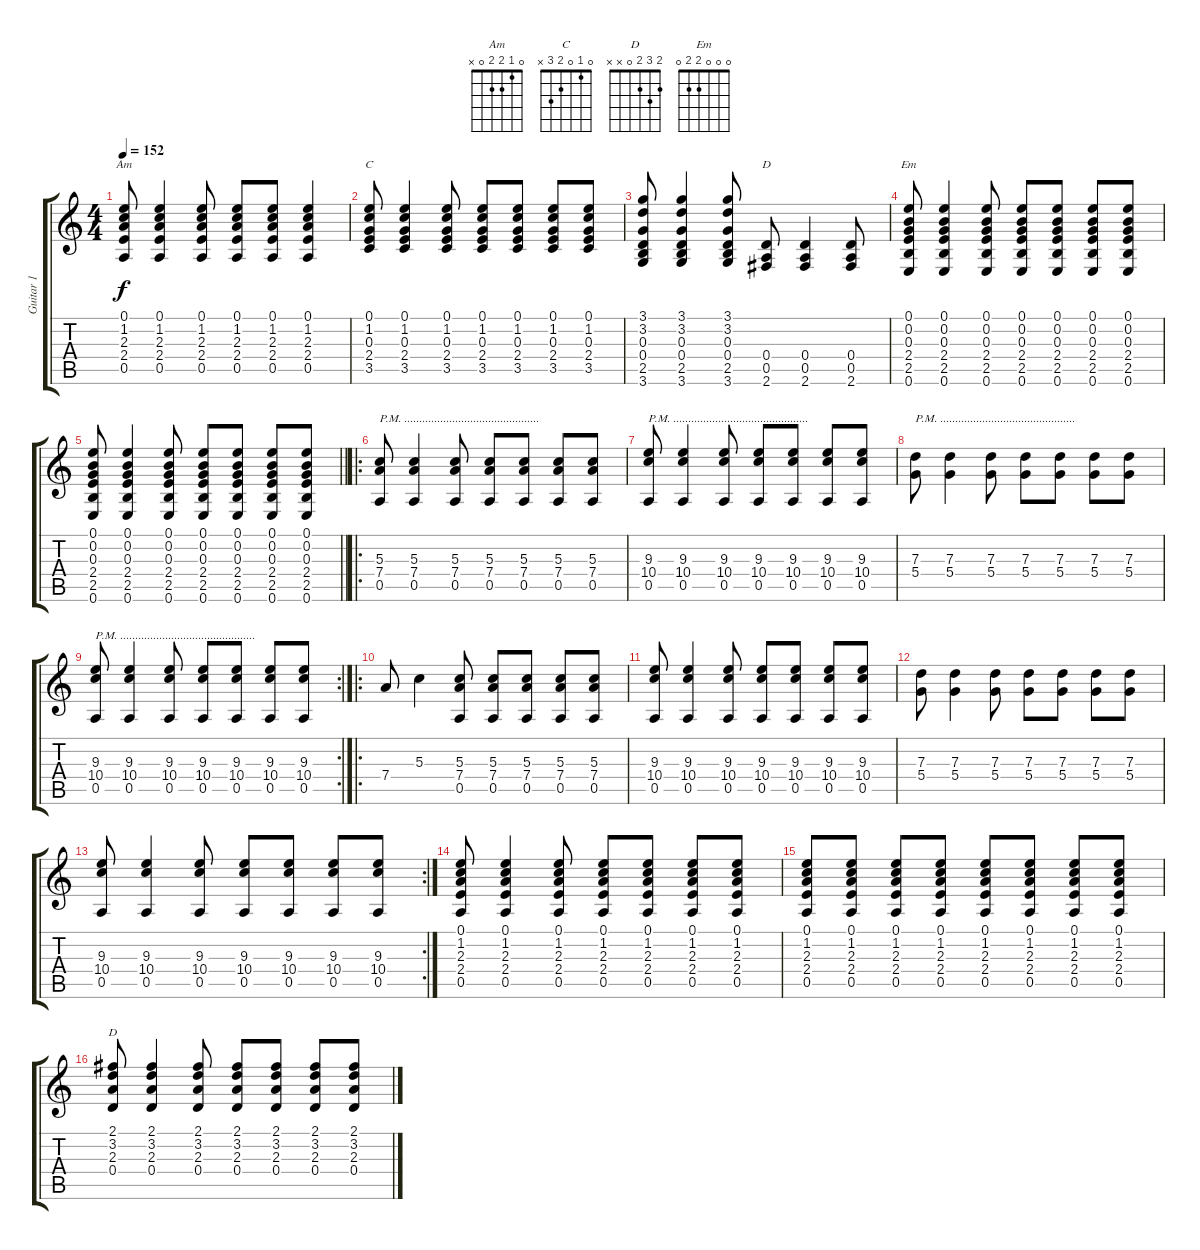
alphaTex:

\track ("Guitar 1" "Guitar 1") {instrument acousticguitarsteel}
\staff {score tabs}
\tuning (E4 B3 G3 D3 A2 E2) {hide}
\chord ("Am" 0 1 2 2 0 x)
\chord ("C" 0 1 0 2 3 x)
\chord ("D" x x x 0 0 2)
\chord ("Em" 0 0 0 2 2 0)
\chord ("D" 2 3 2 0 x x)
\ts (4 4)
\tempo 152
\clef g2
\ks c
(0.1 1.2 2.3 2.4 0.5).8{ch "Am" dy f} (0.1 1.2 2.3 2.4 0.5).4 (0.1 1.2 2.3 2.4 0.5).8 (0.1 1.2 2.3 2.4 0.5).8 (0.1 1.2 2.3 2.4 0.5).8 (0.1 1.2 2.3 2.4 0.5).4 |
(0.1 1.2 0.3 2.4 3.5).8{ch "C"} (0.1 1.2 0.3 2.4 3.5).4 (0.1 1.2 0.3 2.4 3.5).8 (0.1 1.2 0.3 2.4 3.5).8 (0.1 1.2 0.3 2.4 3.5).8 (0.1 1.2 0.3 2.4 3.5).8 (0.1 1.2 0.3 2.4 3.5).8 |
(3.1 3.2 0.3 0.4 2.5 3.6).8 (3.1 3.2 0.3 0.4 2.5 3.6).4 (3.1 3.2 0.3 0.4 2.5 3.6).8 (0.4 0.5 2.6).8{ch "D"} (0.4 0.5 2.6).4 (0.4 0.5 2.6).8 |
(0.1 0.2 0.3 2.4 2.5 0.6).8{ch "Em"} (0.1 0.2 0.3 2.4 2.5 0.6).4 (0.1 0.2 0.3 2.4 2.5 0.6).8 (0.1 0.2 0.3 2.4 2.5 0.6).8 (0.1 0.2 0.3 2.4 2.5 0.6).8 (0.1 0.2 0.3 2.4 2.5 0.6).8 (0.1 0.2 0.3 2.4 2.5 0.6).8 |
\barLineRight lightlight
(0.1 0.2 0.3 2.4 2.5 0.6).8 (0.1 0.2 0.3 2.4 2.5 0.6).4 (0.1 0.2 0.3 2.4 2.5 0.6).8 (0.1 0.2 0.3 2.4 2.5 0.6).8 (0.1 0.2 0.3 2.4 2.5 0.6).8 (0.1 0.2 0.3 2.4 2.5 0.6).8 (0.1 0.2 0.3 2.4 2.5 0.6).8 |
\ro
(5.3 7.4 0.5).8{txt "P.M. ............................................." instrument electricguitarmuted} (5.3 7.4 0.5).4 (5.3 7.4 0.5).8 (5.3 7.4 0.5).8 (5.3 7.4 0.5).8 (5.3 7.4 0.5).8 (5.3 7.4 0.5).8 |
(9.3 10.4 0.5).8{txt "P.M. ............................................."} (9.3 10.4 0.5).4 (9.3 10.4 0.5).8 (9.3 10.4 0.5).8 (9.3 10.4 0.5).8 (9.3 10.4 0.5).8 (9.3 10.4 0.5).8 |
(7.3 5.4).8{txt "P.M. ............................................."} (7.3 5.4).4 (7.3 5.4).8 (7.3 5.4).8 (7.3 5.4).8 (7.3 5.4).8 (7.3 5.4).8 |
\rc 2
(9.3 10.4 0.5).8{txt "P.M. ............................................."} (9.3 10.4 0.5).4 (9.3 10.4 0.5).8 (9.3 10.4 0.5).8 (9.3 10.4 0.5).8 (9.3 10.4 0.5).8 (9.3 10.4 0.5).8 |
\ro
7.4.8{instrument acousticguitarsteel} 5.3.4 (5.3 7.4 0.5).8 (5.3 7.4 0.5).8 (5.3 7.4 0.5).8 (5.3 7.4 0.5).8 (5.3 7.4 0.5).8 |
(9.3 10.4 0.5).8 (9.3 10.4 0.5).4 (9.3 10.4 0.5).8 (9.3 10.4 0.5).8 (9.3 10.4 0.5).8 (9.3 10.4 0.5).8 (9.3 10.4 0.5).8 |
(7.3 5.4).8 (7.3 5.4).4 (7.3 5.4).8 (7.3 5.4).8 (7.3 5.4).8 (7.3 5.4).8 (7.3 5.4).8 |
\rc 2
(9.3 10.4 0.5).8 (9.3 10.4 0.5).4 (9.3 10.4 0.5).8 (9.3 10.4 0.5).8 (9.3 10.4 0.5).8 (9.3 10.4 0.5).8 (9.3 10.4 0.5).8 |
(0.1 1.2 2.3 2.4 0.5).8 (0.1 1.2 2.3 2.4 0.5).4 (0.1 1.2 2.3 2.4 0.5).8 (0.1 1.2 2.3 2.4 0.5).8 (0.1 1.2 2.3 2.4 0.5).8 (0.1 1.2 2.3 2.4 0.5).8 (0.1 1.2 2.3 2.4 0.5).8 |
(0.1 1.2 2.3 2.4 0.5).8 (0.1 1.2 2.3 2.4 0.5).8 (0.1 1.2 2.3 2.4 0.5).8 (0.1 1.2 2.3 2.4 0.5).8 (0.1 1.2 2.3 2.4 0.5).8 (0.1 1.2 2.3 2.4 0.5).8 (0.1 1.2 2.3 2.4 0.5).8 (0.1 1.2 2.3 2.4 0.5).8 |
(2.1 3.2 2.3 0.4).8{ch "D"} (2.1 3.2 2.3 0.4).4 (2.1 3.2 2.3 0.4).8 (2.1 3.2 2.3 0.4).8 (2.1 3.2 2.3 0.4).8 (2.1 3.2 2.3 0.4).8 (2.1 3.2 2.3 0.4).8
